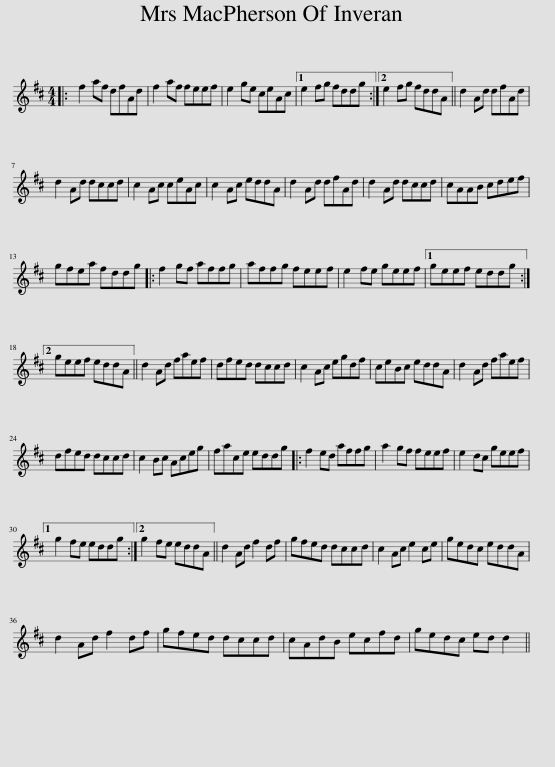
X:1
L:1/8
M:4/4
I:linebreak $
K:D
V:1 treble
V:1
|: f2 af dfAd | f2 af feef | e2 ge ceAc |1 e2 fg fddg :|2 e2 fg fddA || %5
 d2 Ad dfAd |$ d2 Ad dccd | c2 Ac ceAc | c2 Ac eddA | d2 Ad dfAd | %10
 d2 Ad dccd | cAAB cdef |$ gfea fddg |: f2 gf affg | affg feef | %15
 e2 fe geef |1 geef eddg :|2$ geef eddA || d2 Ad faef | dfed dccd | %20
 c2 Ac egdf | ceBc eddA | d2 Ad faef |$ dfed dccd | c2 Bc Aceg | %25
 face eddg |: f2 ed affg | a2 gf feef | e2 dc geef |1$ g2 fe eddg :|2 %30
 g2 fe eddA || d2 Ad f2 df | gfed dccd | c2 Ac e2 ce | gedc eddA |$ %35
 d2 Ad f2 df | gfed dccd | cAdB ecfd | gedc ed d2 || %39
